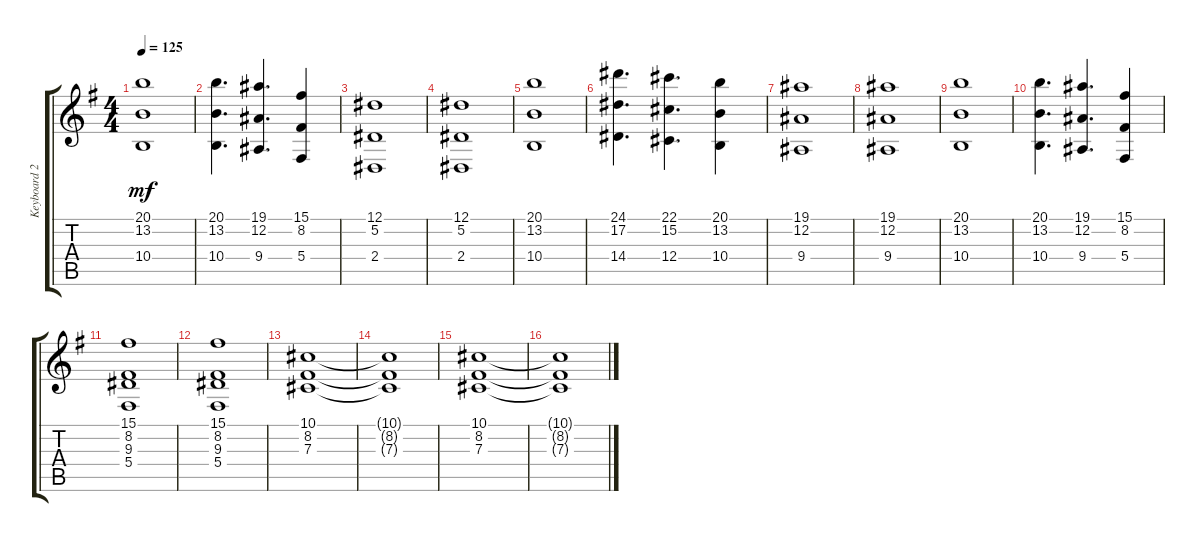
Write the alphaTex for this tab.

\track ("Keyboard 2" "Keyboard 2") {instrument pad8sweep}
\staff {score tabs}
\tuning (Eb4 Bb3 Gb3 Db3 Ab2 Eb2) {hide}
\ts (4 4)
\tempo 125
\clef g2
\ks eminor
(20.1 13.2 10.4).1{dy mf} |
(20.1 13.2 10.4).4{d} (19.1 12.2 9.4).4{d} (15.1 8.2 5.4).4 |
(12.1 5.2 2.4).1 |
(12.1 5.2 2.4).1 |
(20.1 13.2 10.4).1 |
(24.1 17.2 14.4).4{d} (22.1 15.2 12.4).4{d} (20.1 13.2 10.4).4 |
(19.1 12.2 9.4).1 |
(19.1 12.2 9.4).1 |
(20.1 13.2 10.4).1 |
(20.1 13.2 10.4).4{d} (19.1 12.2 9.4).4{d} (15.1 8.2 5.4).4 |
(15.1 8.2 9.3 5.4).1 |
(15.1 8.2 9.3 5.4).1 |
(10.1 8.2 7.3).1 |
(10.1{t} 8.2{t} 7.3{t}).1 |
(10.1 8.2 7.3).1 |
(10.1{t} 8.2{t} 7.3{t}).1
